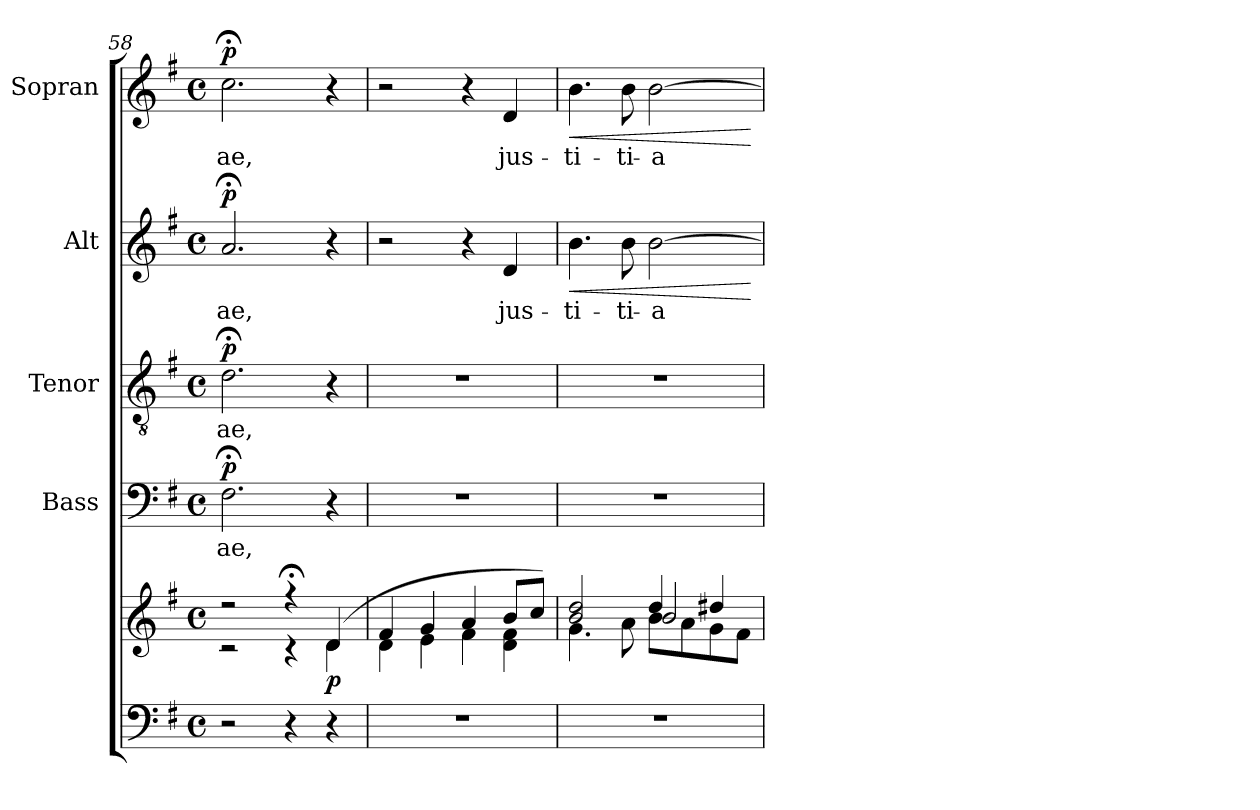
**kern	**kern	**dynam	**kern	**text	**dynam	**kern	**text	**dynam	**kern	**text	**dynam	**kern	**text	**dynam
*part5	*part5	*part5	*part4	*part4	*part4	*part3	*part3	*part3	*part2	*part2	*part2	*part1	*part1	*part1
*staff6	*staff5	*staff5/6	*staff4	*staff4	*staff4	*staff3	*staff3	*staff3	*staff2	*staff2	*staff2	*staff1	*staff1	*staff1
*	*	*	*I"Bass	*	*	*I"Tenor	*	*	*I"Alt	*	*	*I"Sopran	*	*
*	*	*	*I'B.	*	*	*I'T.	*	*	*I'A.	*	*	*I'S.	*	*
*clefF4	*clefG2	*	*clefF4	*	*	*clefGv2	*	*	*clefG2	*	*	*clefG2	*	*
*k[f#]	*k[f#]	*	*k[f#]	*	*	*k[f#]	*	*	*k[f#]	*	*	*k[f#]	*	*
*G:	*G:	*	*G:	*	*	*G:	*	*	*G:	*	*	*G:	*	*
*M4/4	*M4/4	*	*M4/4	*	*	*M4/4	*	*	*M4/4	*	*	*M4/4	*	*
*met(c)	*met(c)	*	*met(c)	*	*	*met(c)	*	*	*met(c)	*	*	*met(c)	*	*
=58	=58	=58	=58	=58	=58	=58	=58	=58	=58	=58	=58	=58	=58	=58
*	*^	*	*	*	*	*	*	*	*	*	*	*	*	*
!	!	!	!	!	!LO:LY:b	!LO:DY:a	!	!LO:LY:b	!LO:DY:a	!	!LO:LY:b	!LO:DY:a	!	!LO:LY:b	!LO:DY:a
2r	2r	2r	.	2.F#;<\	-ae,	p	2.d;<\	-ae,	p	2.a;</	-ae,	p	2.cc;<\	-ae,	p
4r	4r;<	4r	.	.	.	.	.	.	.	.	.	.	.	.	.
!	!	!	!LO:DY:b	!	!	!	!	!	!	!	!	!	!	!	!
4r	(4d/	4d\	p	4r	.	.	4r	.	.	4r	.	.	4r	.	.
=59	=59	=59	=59	=59	=59	=59	=59	=59	=59	=59	=59	=59	=59	=59	=59
1r	4f#/	4d\	.	1r	.	.	1r	.	.	2r	.	.	2r	.	.
.	4g/	4e\	.	.	.	.	.	.	.	.	.	.	.	.	.
.	4a/	4f#\	.	.	.	.	.	.	.	4r	.	.	4r	.	.
!	!	!	!	!	!	!	!	!	!	!	!LO:LY:b	!	!	!LO:LY:b	!
.	8b/L	4d\ 4f#\	.	.	.	.	.	.	.	4d/	jus-	.	4d/	jus-	.
.	8cc/J)	.	.	.	.	.	.	.	.	.	.	.	.	.	.
=60	=60	=60	=60	=60	=60	=60	=60	=60	=60	=60	=60	=60	=60	=60	=60
*	*	*^	*	*	*	*	*	*	*	*	*	*	*	*	*
!	!	!	!	!	!	!	!	!	!	!	!	!LO:LY:b	!LO:HP:b	!	!LO:LY:b	!LO:HP:b
1r	2b/ 2dd/	4.g\	2ryy	.	1r	.	.	1r	.	.	4.b\	-ti-	<	4.b\	-ti-	<
!	!	!	!	!	!	!	!	!	!	!	!	!LO:LY:b	!	!	!LO:LY:b	!
.	.	8a\	.	.	.	.	.	.	.	.	8b\	-ti-	.	8b\	-ti-	.
!	!	!	!	!	!	!	!	!	!	!	!	!LO:LY:b	!	!	!LO:LY:b	!
.	4dd/	8b\L	2b/	.	.	.	.	.	.	.	[2b\	-a	.	[2b\	-a	.
.	.	8a\	.	.	.	.	.	.	.	.	.	.	.	.	.	.
.	4dd#X/	8g\	.	.	.	.	.	.	.	.	.	.	.	.	.	.
.	.	8f#\J	.	.	.	.	.	.	.	.	.	.	.	.	.	.
*	*v	*v	*v	*	*	*	*	*	*	*	*	*	*	*	*	*
.	.	.	.	.	.	.	.	.	.	.	[	.	.	[
=	=	=	=	=	=	=	=	=	=	=	=	=	=	=
*-	*-	*-	*-	*-	*-	*-	*-	*-	*-	*-	*-	*-	*-	*-
